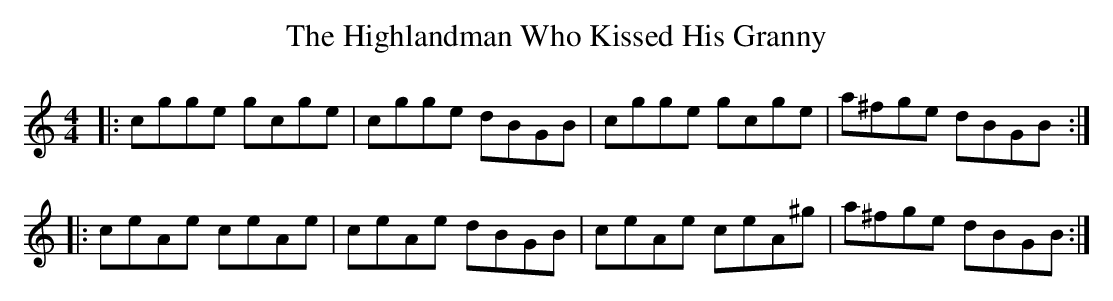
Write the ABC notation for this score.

X:1
T: The Highlandman Who Kissed His Granny
M: 4/4
L: 1/8
K: Cmaj
|:cgge gcge|cgge dBGB|cgge gcge|a^fge dBGB:|
|:ceAe ceAe|ceAe dBGB|ceAe ceA^g|a^fge dBGB:|
